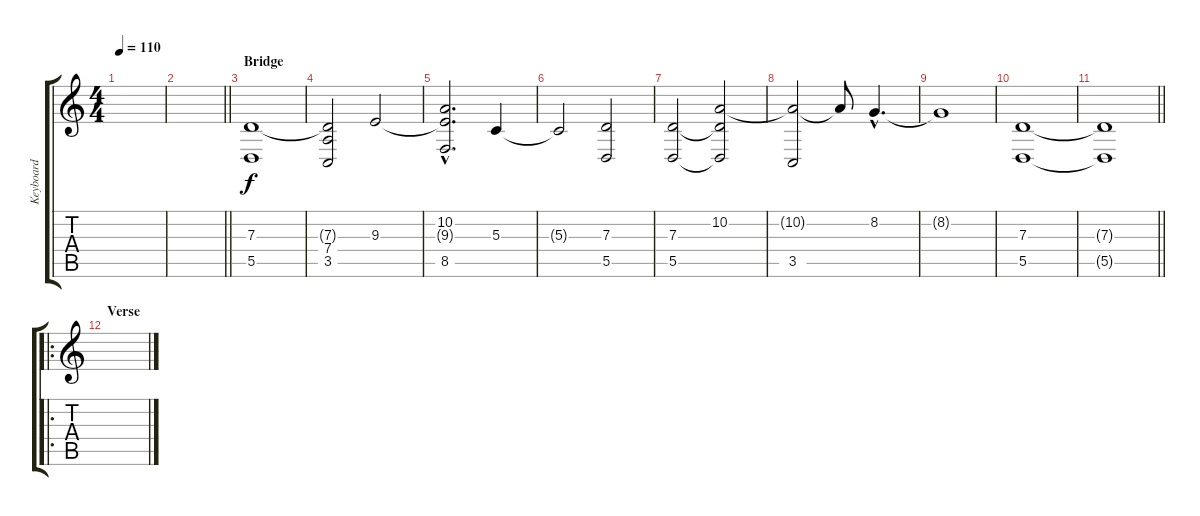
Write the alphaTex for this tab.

\track ("Keyboard" "Keyboard") {instrument synthstrings1}
\staff {score tabs}
\tuning (E4 B3 G3 D3 A2 D2) {hide}
\ts (4 4)
\tempo 110
\clef g2
\ks c
|
\barLineRight lightlight
|
\section ("" "Bridge")
(7.3 5.5).1 |
(7.3{t} 7.4 3.5).2 9.3.2 |
(10.2{hac} 9.3{hac t} 8.5{hac}).2{d} 5.3.4 |
5.3{t}.2 (7.3 5.5).2 |
(7.3 5.5).2 (10.2 7.3{t} 5.5{t}).2 |
(10.2{t} 3.5).2 10.2{t}.8 8.2{hac}.4{d} |
8.2{t}.1 |
(7.3 5.5).1 |
\barLineRight lightlight
(7.3{t} 5.5{t}).1 |
\ro
\section ("" "Verse")
